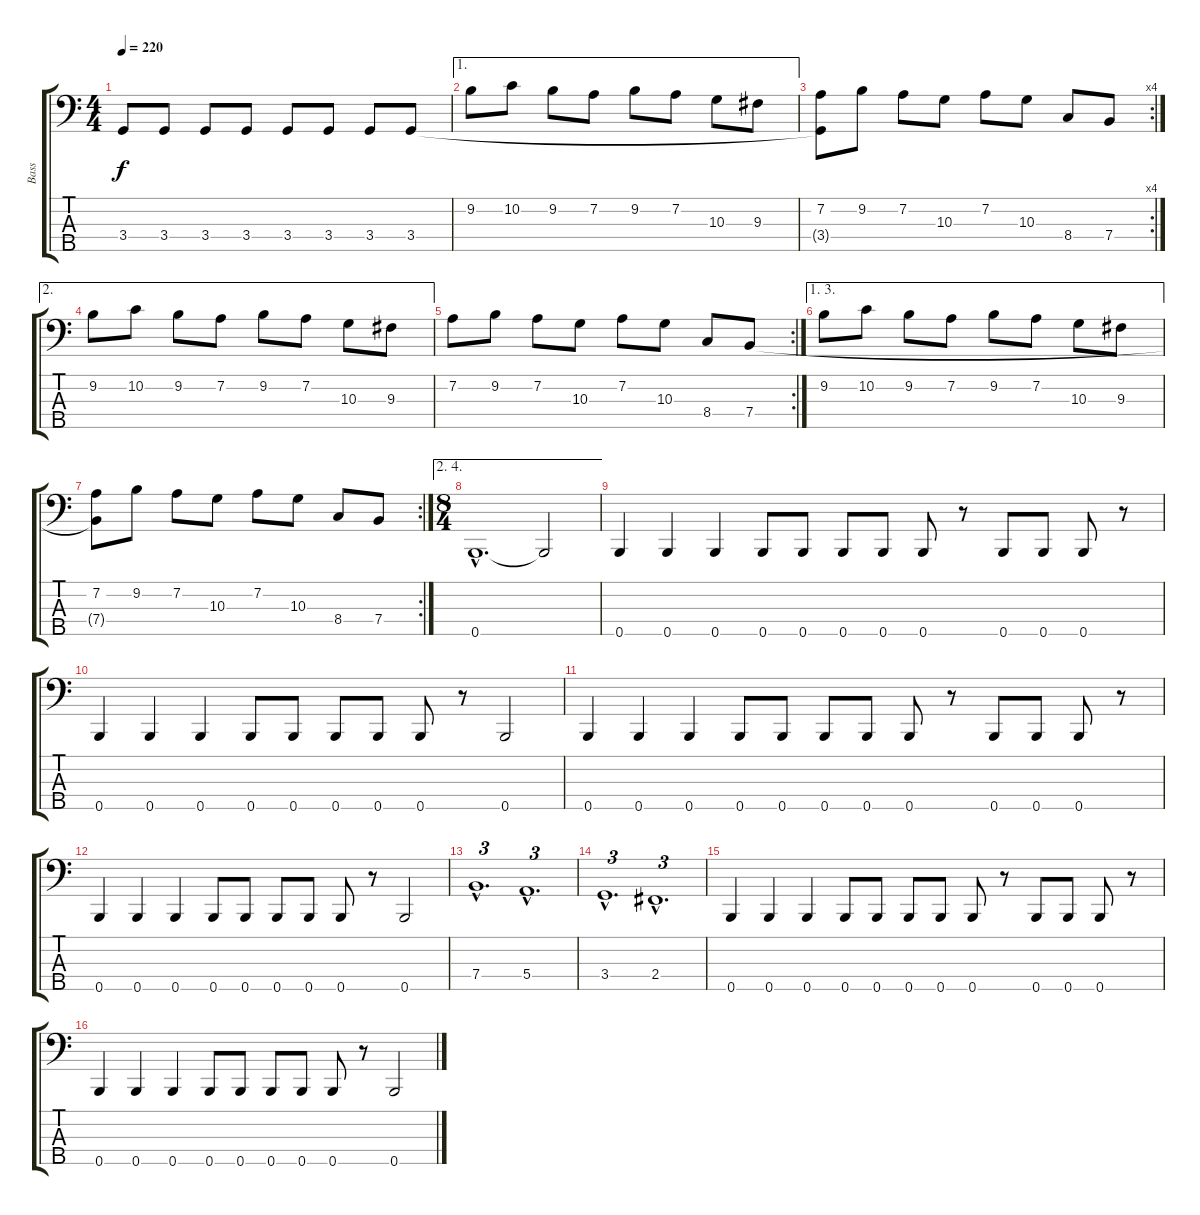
\track ("Bass" "Bass") {instrument electricbasspick}
\staff {score tabs}
\tuning (G2 D2 A1 E1 B0) {hide}
\ts (4 4)
\tempo 220
\clef f4
\ks c
3.4.8{dy f} 3.4.8 3.4.8 3.4.8 3.4.8 3.4.8 3.4.8 3.4.8 |
\ae 1
9.2.8 10.2.8 9.2.8 7.2.8 9.2.8 7.2.8 10.3.8 9.3.8 |
\rc 4
(7.2 3.4{t}).8 9.2.8 7.2.8 10.3.8 7.2.8 10.3.8 8.4.8 7.4.8 |
\ae 2
9.2.8 10.2.8 9.2.8 7.2.8 9.2.8 7.2.8 10.3.8 9.3.8 |
\rc 2
7.2.8 9.2.8 7.2.8 10.3.8 7.2.8 10.3.8 8.4.8 7.4.8 |
\ae (1 3)
9.2.8 10.2.8 9.2.8 7.2.8 9.2.8 7.2.8 10.3.8 9.3.8 |
\rc 2
(7.2 7.4{t}).8 9.2.8 7.2.8 10.3.8 7.2.8 10.3.8 8.4.8 7.4.8 |
\ae (2 4)
\ts (8 4)
0.5{hac}.1{d} 0.5{t}.2 |
0.5.4 0.5.4 0.5.4 0.5.8 0.5.8 0.5.8 0.5.8 0.5.8 r.8 0.5.8 0.5.8 0.5.8 r.8 |
0.5.4 0.5.4 0.5.4 0.5.8 0.5.8 0.5.8 0.5.8 0.5.8 r.8 0.5.2 |
0.5.4 0.5.4 0.5.4 0.5.8 0.5.8 0.5.8 0.5.8 0.5.8 r.8 0.5.8 0.5.8 0.5.8 r.8 |
0.5.4 0.5.4 0.5.4 0.5.8 0.5.8 0.5.8 0.5.8 0.5.8 r.8 0.5.2 |
7.4{hac}.1{d tu (3 2)} 5.4{hac}.1{d tu (3 2)} |
3.4{hac}.1{d tu (3 2)} 2.4{hac}.1{d tu (3 2)} |
0.5.4 0.5.4 0.5.4 0.5.8 0.5.8 0.5.8 0.5.8 0.5.8 r.8 0.5.8 0.5.8 0.5.8 r.8 |
0.5.4 0.5.4 0.5.4 0.5.8 0.5.8 0.5.8 0.5.8 0.5.8 r.8 0.5.2
